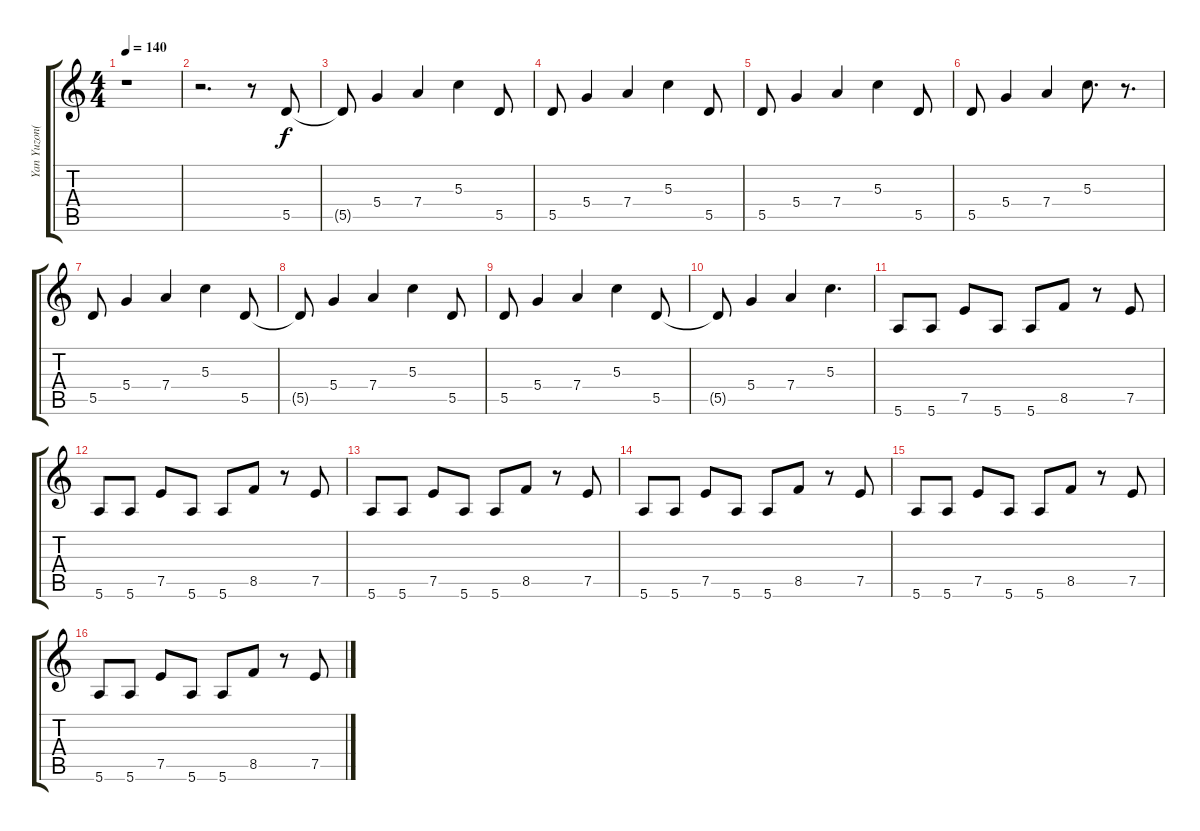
\track ("Yan Yuzon(Lead)" "Yan Yuzon(") {instrument distortionguitar}
\staff {score tabs}
\tuning (E4 B3 G3 D3 A2 E2) {hide}
\ts (4 4)
\tempo 140
\clef g2
\ks c
r.1{dy f} |
r.2{d} r.8 5.5.8 |
5.5{t}.8 5.4.4 7.4.4 5.3.4 5.5.8 |
5.5.8 5.4.4 7.4.4 5.3.4 5.5.8 |
5.5.8 5.4.4 7.4.4 5.3.4 5.5.8 |
5.5.8 5.4.4 7.4.4 5.3.8{d} r.8{d} |
5.5.8 5.4.4 7.4.4 5.3.4 5.5.8 |
5.5{t}.8 5.4.4 7.4.4 5.3.4 5.5.8 |
5.5.8 5.4.4 7.4.4 5.3.4 5.5.8 |
5.5{t}.8 5.4.4 7.4.4 5.3.4{d} |
5.6.8 5.6.8 7.5.8 5.6.8 5.6.8 8.5.8 r.8 7.5.8 |
5.6.8 5.6.8 7.5.8 5.6.8 5.6.8 8.5.8 r.8 7.5.8 |
5.6.8 5.6.8 7.5.8 5.6.8 5.6.8 8.5.8 r.8 7.5.8 |
5.6.8 5.6.8 7.5.8 5.6.8 5.6.8 8.5.8 r.8 7.5.8 |
5.6.8 5.6.8 7.5.8 5.6.8 5.6.8 8.5.8 r.8 7.5.8 |
5.6.8 5.6.8 7.5.8 5.6.8 5.6.8 8.5.8 r.8 7.5.8
